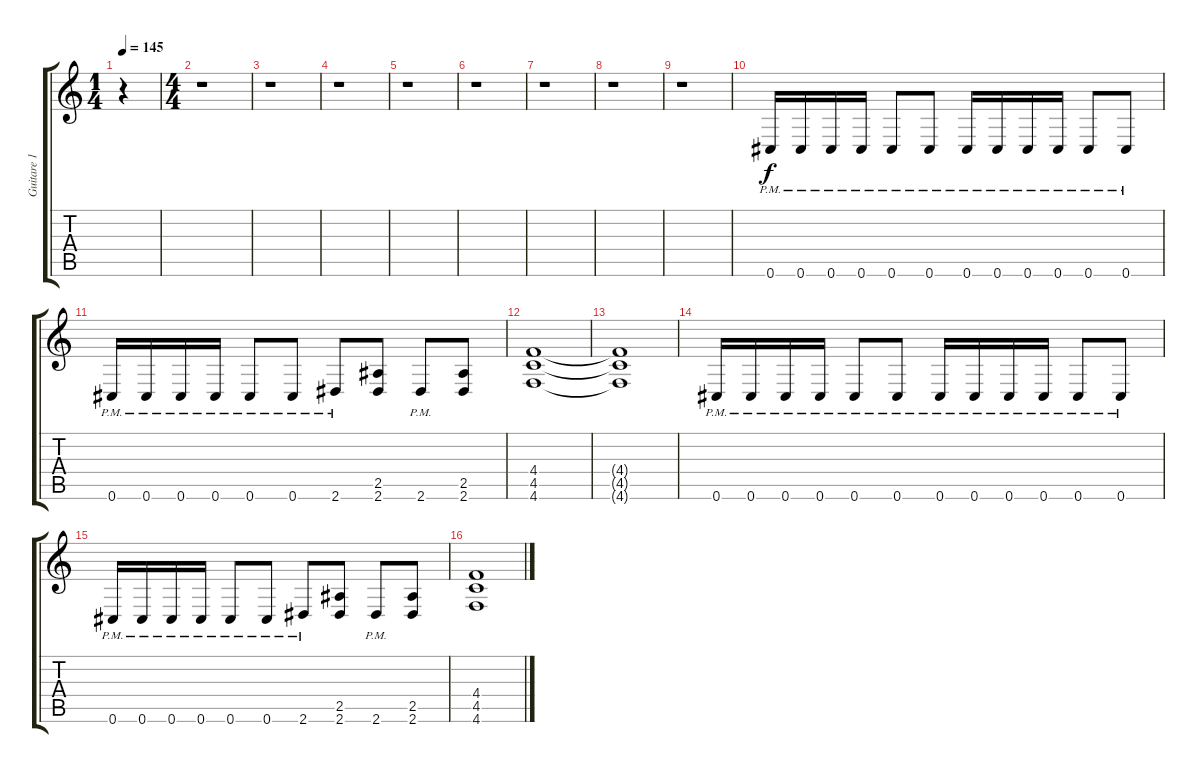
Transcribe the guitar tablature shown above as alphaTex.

\track ("Guitare 1" "Guitare 1") {instrument distortionguitar}
\staff {score tabs}
\tuning (Eb4 Bb3 Gb3 Db3 Ab2 Db2) {hide}
\ts (1 4)
\tempo 145
\clef g2
\ks c
r.4{dy f instrument distortionguitar} |
\ts (4 4)
r.1 |
r.1 |
r.1 |
r.1 |
r.1 |
r.1 |
r.1 |
r.1 |
\section ("" "")
0.6{pm}.16 0.6{pm}.16 0.6{pm}.16 0.6{pm}.16 0.6{pm}.8 0.6{pm}.8 0.6{pm}.16 0.6{pm}.16 0.6{pm}.16 0.6{pm}.16 0.6{pm}.8 0.6{pm}.8 |
0.6{pm}.16 0.6{pm}.16 0.6{pm}.16 0.6{pm}.16 0.6{pm}.8 0.6{pm}.8 2.6{pm}.8 (2.5 2.6).8 2.6{pm}.8 (2.5 2.6).8 |
(4.4 4.5 4.6).1 |
(4.4{t} 4.5{t} 4.6{t}).1 |
0.6{pm}.16 0.6{pm}.16 0.6{pm}.16 0.6{pm}.16 0.6{pm}.8 0.6{pm}.8 0.6{pm}.16 0.6{pm}.16 0.6{pm}.16 0.6{pm}.16 0.6{pm}.8 0.6{pm}.8 |
0.6{pm}.16 0.6{pm}.16 0.6{pm}.16 0.6{pm}.16 0.6{pm}.8 0.6{pm}.8 2.6{pm}.8 (2.5 2.6).8 2.6{pm}.8 (2.5 2.6).8 |
(4.4 4.5 4.6).1
